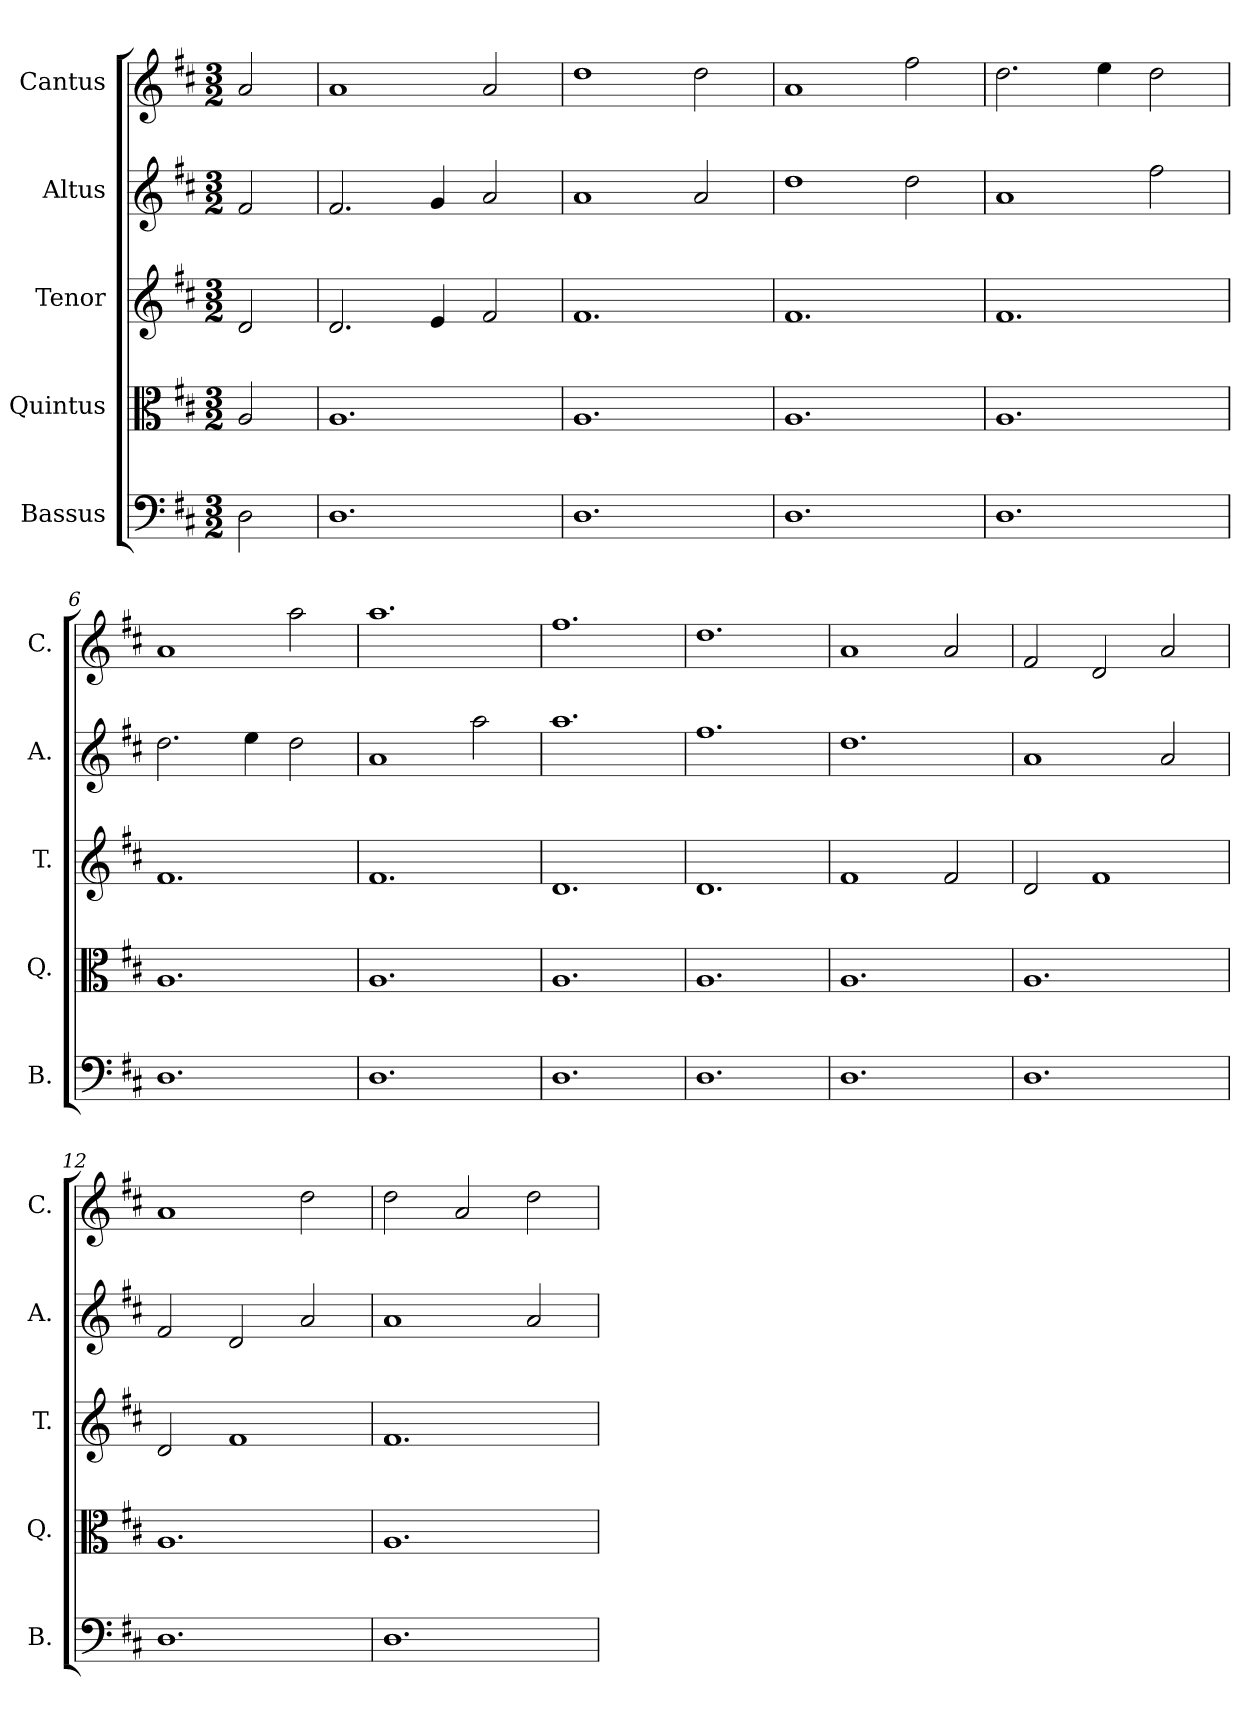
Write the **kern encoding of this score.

**kern	**kern	**kern	**kern	**kern
*part5	*part4	*part3	*part2	*part1
*staff5	*staff4	*staff3	*staff2	*staff1
*I"Bassus	*I"Quintus	*I"Tenor	*I"Altus	*I"Cantus
*I'B.	*I'Q.	*I'T.	*I'A.	*I'C.
*clefF4	*clefC3	*clefG2	*clefG2	*clefG2
*k[f#c#]	*k[f#c#]	*k[f#c#]	*k[f#c#]	*k[f#c#]
*D:	*D:	*D:	*D:	*D:
*M3/2	*M3/2	*M3/2	*M3/2	*M3/2
=1	=1	=1	=1	=1
2D\	2A/	2d/	2f#/	2a/
=2	=2	=2	=2	=2
1.D\	1.A/	2.d/	2.f#/	1a/
.	.	4e/	4g/	.
.	.	2f#/	2a/	2a/
=3	=3	=3	=3	=3
1.D\	1.A/	1.f#/	1a/	1dd\
.	.	.	2a/	2dd\
=4	=4	=4	=4	=4
1.D\	1.A/	1.f#/	1dd\	1a/
.	.	.	2dd\	2ff#\
=5	=5	=5	=5	=5
1.D\	1.A/	1.f#/	1a/	2.dd\
.	.	.	.	4ee\
.	.	.	2ff#\	2dd\
=6	=6	=6	=6	=6
1.D\	1.A/	1.f#/	2.dd\	1a/
.	.	.	4ee\	.
.	.	.	2dd\	2aa\
=7	=7	=7	=7	=7
1.D\	1.A/	1.f#/	1a/	1.aa\
.	.	.	2aa\	.
=8	=8	=8	=8	=8
1.D\	1.A/	1.d/	1.aa\	1.ff#\
=9	=9	=9	=9	=9
1.D\	1.A/	1.d/	1.ff#\	1.dd\
=10	=10	=10	=10	=10
1.D\	1.A/	1f#/	1.dd\	1a/
.	.	2f#/	.	2a/
=11	=11	=11	=11	=11
1.D\	1.A/	2d/	1a/	2f#/
.	.	1f#/	.	2d/
.	.	.	2a/	2a/
=12	=12	=12	=12	=12
1.D\	1.A/	2d/	2f#/	1a/
.	.	1f#/	2d/	.
.	.	.	2a/	2dd\
!!LO:LB:g=z
=13	=13	=13	=13	=13
1.D\	1.A/	1.f#/	1a/	2dd\
.	.	.	.	2a/
.	.	.	2a/	2dd\
=	=	=	=	=
*-	*-	*-	*-	*-
